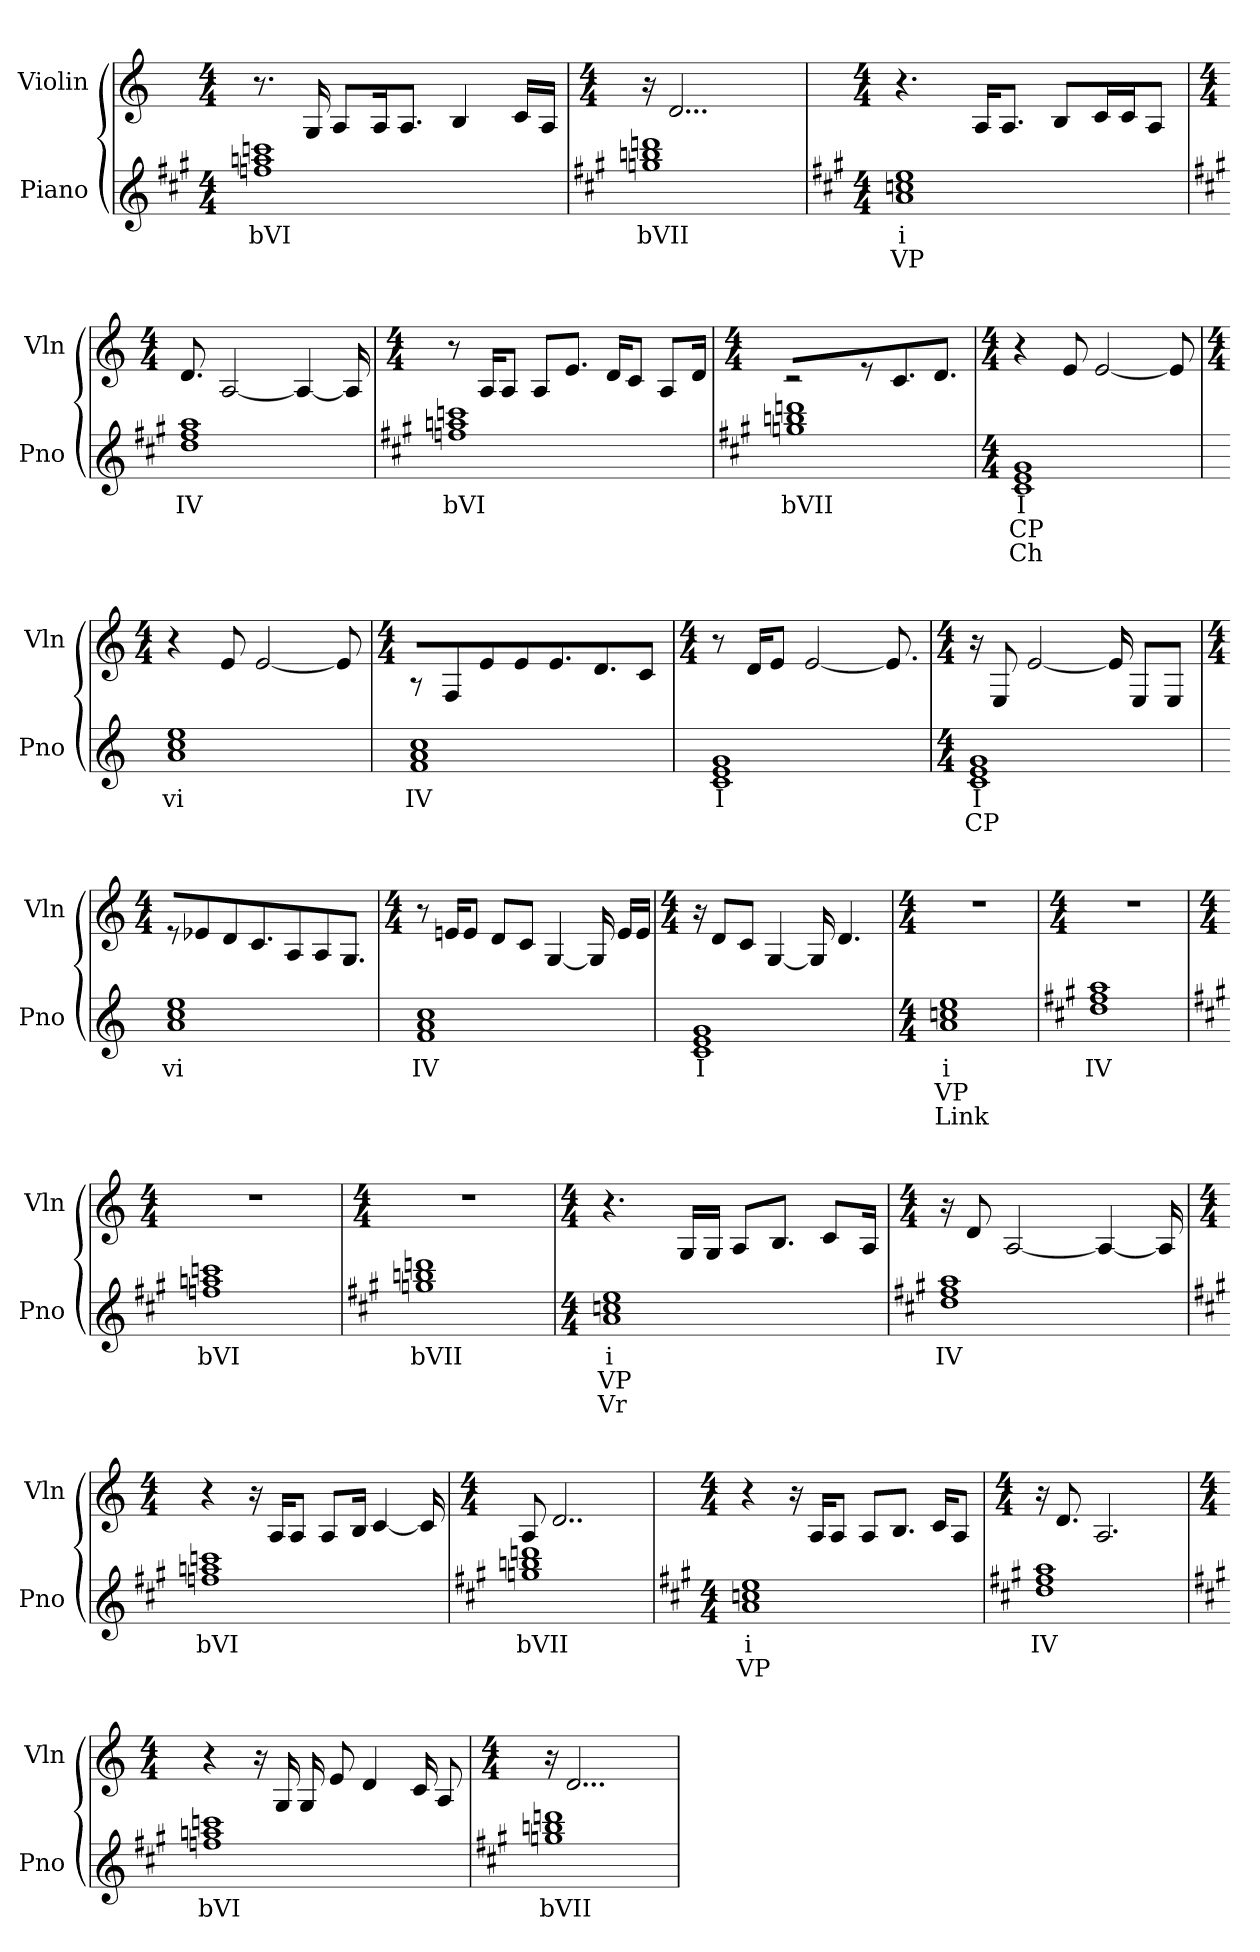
**kern	**text	**text	**text	**kern
*part2	*part2	*part2	*part2	*part1
*staff2	*staff2	*staff2	*staff2	*staff1
*I"Piano	*	*	*	*I"Violin
*I'Pno	*	*	*	*I'Vln
*k[f#c#g#]	*	*	*	*
*A:	*	*	*	*
*M4/4	*	*	*	*M4/4
=	=	=	=	=
1ffn 1aan 1cccn	bVI	.	.	8.r
.	.	.	.	16G
.	.	.	.	8AL
.	.	.	.	16AK
.	.	.	.	8.AJ
.	.	.	.	4B
.	.	.	.	16cLL
.	.	.	.	16AJJ
=	=	=	=	=
*k[f#c#g#]	*	*	*	*
*A:	*	*	*	*
*	*	*	*	*M4/4
1ggn 1bbn 1dddn	bVII	.	.	16r
.	.	.	.	2...d
=	=	=	=	=
*k[f#c#g#]	*	*	*	*
*A:	*	*	*	*
*M4/4	*	*	*	*M4/4
1a 1ccn 1ee	i	VP	.	4.r
.	.	.	.	16AKL
.	.	.	.	8.AJ
.	.	.	.	8BL
.	.	.	.	16cL
.	.	.	.	16cJ
.	.	.	.	8AJ
=	=	=	=	=
*k[f#c#g#]	*	*	*	*
*A:	*	*	*	*
*	*	*	*	*M4/4
1dd 1ff# 1aa	IV	.	.	8.d
.	.	.	.	[2A
.	.	.	.	4A_
.	.	.	.	16A]
=	=	=	=	=
*k[f#c#g#]	*	*	*	*
*A:	*	*	*	*
*	*	*	*	*M4/4
1ffn 1aan 1cccn	bVI	.	.	8r
.	.	.	.	16AKL
.	.	.	.	8AJ
.	.	.	.	8AL
.	.	.	.	8.eJ
.	.	.	.	16dKL
.	.	.	.	8cJ
.	.	.	.	8AL
.	.	.	.	16dJk
=	=	=	=	=
*k[f#c#g#]	*	*	*	*
*A:	*	*	*	*
*	*	*	*	*M4/4
1ggn 1bbn 1dddn	bVII	.	.	2r
.	.	.	.	8r
.	.	.	.	8.c
.	.	.	.	8.dJ
=	=	=	=	=
*k[]	*	*	*	*
*C:	*	*	*	*
*M4/4	*	*	*	*M4/4
1c 1e 1g	I	CP	Ch	4r
.	.	.	.	8e
.	.	.	.	[2e
.	.	.	.	8e]
=	=	=	=	=
*k[]	*	*	*	*
*C:	*	*	*	*
*	*	*	*	*M4/4
1a 1cc 1ee	vi	.	.	4r
.	.	.	.	8e
.	.	.	.	[2e
.	.	.	.	8e]
=	=	=	=	=
*k[]	*	*	*	*
*C:	*	*	*	*
*	*	*	*	*M4/4
1f 1a 1cc	IV	.	.	8r
.	.	.	.	8F
.	.	.	.	8eL
.	.	.	.	8eJ
.	.	.	.	8.eL
.	.	.	.	8.dJ
.	.	.	.	8cJ
=	=	=	=	=
*k[]	*	*	*	*
*C:	*	*	*	*
*	*	*	*	*M4/4
1c 1e 1g	I	.	.	8r
.	.	.	.	16dKL
.	.	.	.	8eJ
.	.	.	.	[2e
.	.	.	.	8.e]
=	=	=	=	=
*k[]	*	*	*	*
*C:	*	*	*	*
*M4/4	*	*	*	*M4/4
1c 1e 1g	I	CP	.	16r
.	.	.	.	8E
.	.	.	.	[2e
.	.	.	.	16e]
.	.	.	.	8EL
.	.	.	.	8EJ
=	=	=	=	=
*k[]	*	*	*	*
*C:	*	*	*	*
*	*	*	*	*M4/4
1a 1cc 1ee	vi	.	.	8r
.	.	.	.	8e-X
.	.	.	.	8dL
.	.	.	.	8.cJ
.	.	.	.	8AL
.	.	.	.	8AJ
.	.	.	.	8.GJ
=	=	=	=	=
*k[]	*	*	*	*
*C:	*	*	*	*
*	*	*	*	*M4/4
1f 1a 1cc	IV	.	.	8r
.	.	.	.	16enKL
.	.	.	.	8eJ
.	.	.	.	8dL
.	.	.	.	8cJ
.	.	.	.	[4G
.	.	.	.	16G]
.	.	.	.	16eLL
.	.	.	.	16eJJ
=	=	=	=	=
*k[]	*	*	*	*
*C:	*	*	*	*
*	*	*	*	*M4/4
1c 1e 1g	I	.	.	16r
.	.	.	.	8dL
.	.	.	.	8cJ
.	.	.	.	[4G
.	.	.	.	16G]
.	.	.	.	4.d
=	=	=	=	=
*k[]	*	*	*	*
*C:	*	*	*	*
*M4/4	*	*	*	*M4/4
1a 1ccn 1ee	i	VP	Link	1r
=	=	=	=	=
*k[f#c#g#]	*	*	*	*
*A:	*	*	*	*
*	*	*	*	*M4/4
1dd 1ff# 1aa	IV	.	.	1r
=	=	=	=	=
*k[f#c#g#]	*	*	*	*
*A:	*	*	*	*
*	*	*	*	*M4/4
1ffn 1aan 1cccn	bVI	.	.	1r
=	=	=	=	=
*k[f#c#g#]	*	*	*	*
*A:	*	*	*	*
*	*	*	*	*M4/4
1ggn 1bbn 1dddn	bVII	.	.	1r
=	=	=	=	=
*k[]	*	*	*	*
*C:	*	*	*	*
*M4/4	*	*	*	*M4/4
1a 1ccn 1ee	i	VP	Vr	4.r
.	.	.	.	16GLL
.	.	.	.	16GJJ
.	.	.	.	8AL
.	.	.	.	8.BJ
.	.	.	.	8cL
.	.	.	.	16AJk
=	=	=	=	=
*k[f#c#g#]	*	*	*	*
*A:	*	*	*	*
*	*	*	*	*M4/4
1dd 1ff# 1aa	IV	.	.	16r
.	.	.	.	8d
.	.	.	.	[2A
.	.	.	.	4A_
.	.	.	.	16A]
=	=	=	=	=
*k[f#c#g#]	*	*	*	*
*A:	*	*	*	*
*	*	*	*	*M4/4
1ffn 1aan 1cccn	bVI	.	.	4r
.	.	.	.	16r
.	.	.	.	16AKL
.	.	.	.	8AJ
.	.	.	.	8AL
.	.	.	.	16BJk
.	.	.	.	[4c
.	.	.	.	16c]
=	=	=	=	=
*k[f#c#g#]	*	*	*	*
*A:	*	*	*	*
*	*	*	*	*M4/4
1ggn 1bbn 1dddn	bVII	.	.	8A
.	.	.	.	2..d
=	=	=	=	=
*k[f#c#g#]	*	*	*	*
*A:	*	*	*	*
*M4/4	*	*	*	*M4/4
1a 1ccn 1ee	i	VP	.	4r
.	.	.	.	16r
.	.	.	.	16AKL
.	.	.	.	8AJ
.	.	.	.	8AL
.	.	.	.	8.BJ
.	.	.	.	16cKL
.	.	.	.	8AJ
=	=	=	=	=
*k[f#c#g#]	*	*	*	*
*A:	*	*	*	*
*	*	*	*	*M4/4
1dd 1ff# 1aa	IV	.	.	16r
.	.	.	.	8.d
.	.	.	.	2.A
=	=	=	=	=
*k[f#c#g#]	*	*	*	*
*A:	*	*	*	*
*	*	*	*	*M4/4
1ffn 1aan 1cccn	bVI	.	.	4r
.	.	.	.	16r
.	.	.	.	16GLL
.	.	.	.	16G
.	.	.	.	8eJ
.	.	.	.	4d
.	.	.	.	16cKL
.	.	.	.	8AJ
=	=	=	=	=
*k[f#c#g#]	*	*	*	*
*A:	*	*	*	*
*	*	*	*	*M4/4
1ggn 1bbn 1dddn	bVII	.	.	16r
.	.	.	.	2...d
=	=	=	=	=
*-	*-	*-	*-	*-
